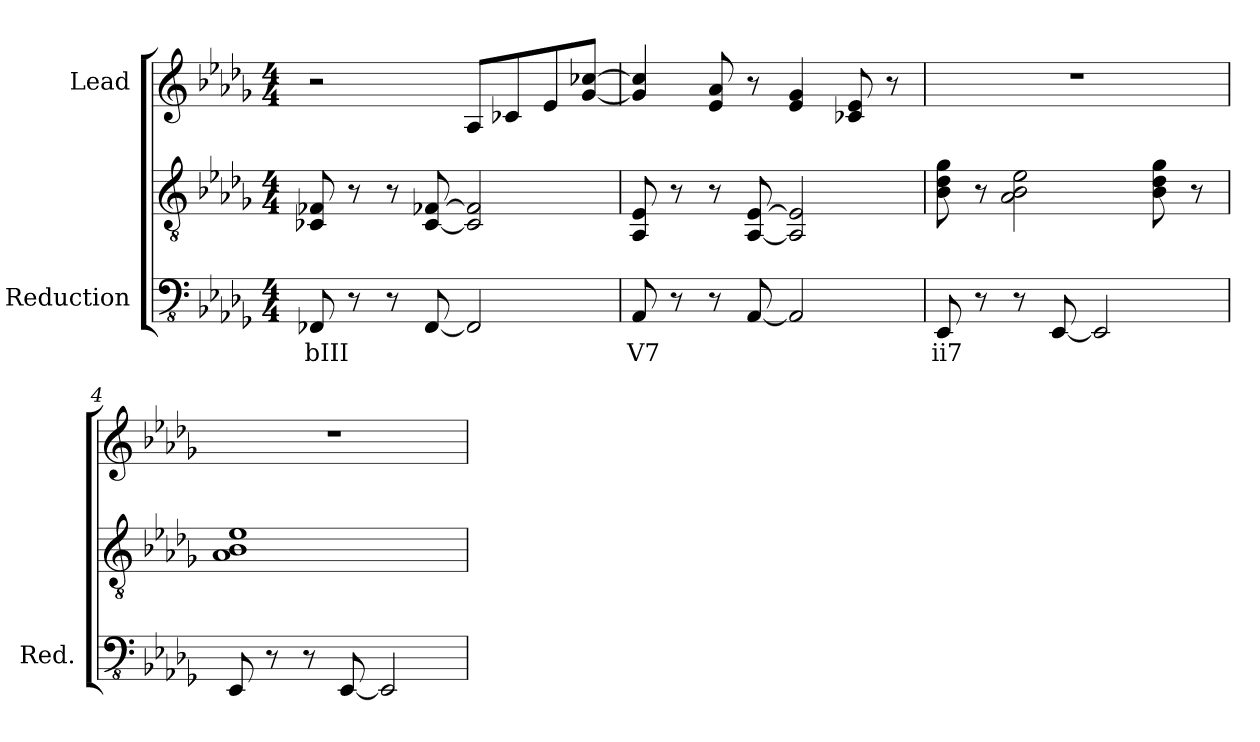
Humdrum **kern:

**kern	**text	**kern	**kern
*part2	*part2	*part2	*part1
*staff3	*staff3	*staff2	*staff1
*I"Reduction	*	*	*I"Lead
*I'Red.	*	*	*
!!LO:PB:g=z
*clefFv4	*	*clefGv2	*clefG2
*k[b-e-a-d-g-]	*	*k[b-e-a-d-g-]	*k[b-e-a-d-g-]
*D-:	*	*D-:	*D-:
*M4/4	*	*M4/4	*M4/4
=1	=1	=1	=1
!	!LO:LY:b:color=#000000	!	!
8FFF-Xi/	bIII	8C-Xi/ 8F-Xi	2r
8r	.	8r	.
8r	.	8r	.
[<8FFF-i/	.	[<8C-i/ [>8F-Xi	.
2FFF-i/]	.	2C-i/] 2F-i]	8A-i/L
.	.	.	8c-Xi/
.	.	.	8e-i/
.	.	.	[<8g-i/ [>8cc-XiJ
=2	=2	=2	=2
!	!LO:LY:b:color=#000000	!	!
8AAA-i/	V7	8AA-i/ 8E-i	4g-i/] 4cc-i]
8r	.	8r	.
8r	.	8r	8e-i/ 8a-i
[<8AAA-i/	.	[<8AA-i/ [>8E-i	8r
2AAA-i/]	.	2AA-i/] 2E-i]	4e-i/ 4g-i
.	.	.	8c-Xi/ 8e-i
.	.	.	8r
=3	=3	=3	=3
!	!LO:LY:b:color=#000000	!	!
8EEE-i/	ii7	8B-i\ 8d-i 8g-i	1r
8r	.	8r	.
8r	.	2A-i\ 2B-i 2e-i	.
[<8EEE-i/	.	.	.
2EEE-i/]	.	.	.
.	.	8B-i\ 8d-i 8g-i	.
.	.	8r	.
=4	=4	=4	=4
8EEE-i/	.	1A-i 1B-i 1e-i	1r
8r	.	.	.
8r	.	.	.
[<8EEE-i/	.	.	.
2EEE-i/]	.	.	.
=	=	=	=
*-	*-	*-	*-
